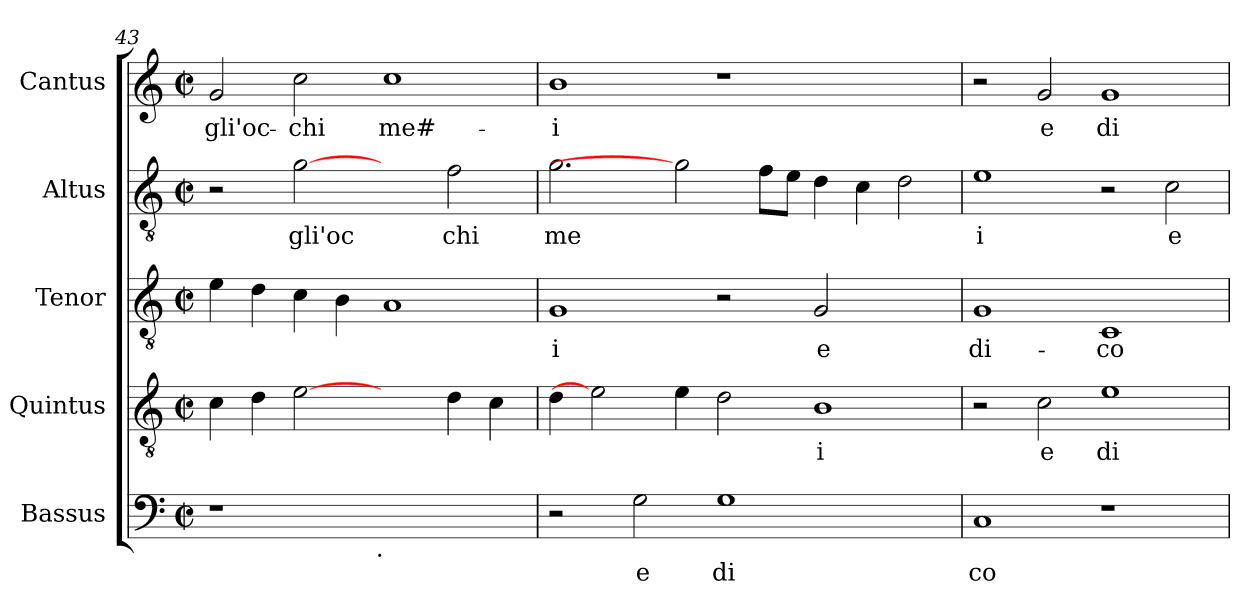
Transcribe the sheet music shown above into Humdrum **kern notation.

**kern	**text	**kern	**text	**kern	**text	**kern	**text	**kern	**text
*part5	*part5	*part4	*part4	*part3	*part3	*part2	*part2	*part1	*part1
*staff5	*staff5	*staff4	*staff4	*staff3	*staff3	*staff2	*staff2	*staff1	*staff1
*I"Bassus	*	*I"Quintus	*	*I"Tenor	*	*I"Altus	*	*I"Cantus	*
*clefF4	*	*clefGv2	*	*clefGv2	*	*clefGv2	*	*clefG2	*
*k[]	*	*k[]	*	*k[]	*	*k[]	*	*k[]	*
*C:	*	*C:	*	*C:	*	*C:	*	*C:	*
*M2/2	*	*M2/2	*	*M2/2	*	*M2/2	*	*M2/2	*
*met(c|)	*	*met(c|)	*	*met(c|)	*	*met(c|)	*	*met(c|)	*
=43	=43	=43	=43	=43	=43	=43	=43	=43	=43
!	!	!	!LO:LY:b	!	!LO:LY:b:cj	!	!	!	!LO:LY:b:cj
*^	*	*	*	*	*	*	*	*	*
1r	2ryy	.	4c\	.	4e\	--	2r	.	2g/	gli'oc-
!	!	!	!	!LO:LY:b	!	!LO:LY:b:cj	!	!	!	!
.	.	.	4d\	.	4d\	--	.	.	.	.
!	!	!	!	!LO:LY:b	!	!LO:LY:b:cj	!	!LO:LY:b:cj	!	!LO:LY:b:cj
.	4ryy	.	[2e	.	4c\	--	[2g	gli'oc	2cc\	-chi
!	!	!	!	!	!	!LO:LY:b:cj	!	!	!	!
.	8...ryy	.	.	.	4B\	--	.	.	.	.
!	!LO:TX:b:t=.	!	!	!	!	!	!	!	!	!
.	1ryy	.	.	.	.	.	.	.	.	.
!	!	!	!	!	!	!LO:LY:b:cj	!	!	!	!LO:LY:b:cj
1ryy	.	.	2ryy	.	1A	--	2ryy	.	1cc	me#-
!	!	!	!	!LO:LY:b	!	!	!	!LO:LY:b:cj	!	!
.	.	.	4d\	.	.	.	2f\	chi	.	.
!	!	!	!	!LO:LY:b	!	!	!	!	!	!
.	.	.	4c\	.	.	.	.	.	.	.
.	64ryy	.	.	.	.	.	.	.	.	.
=44	=44	=44	=44	=44	=44	=44	=44	=44	=44	=44
!	!	!	!	!LO:LY:b	!	!LO:LY:b:cj	!	!LO:LY:b:cj	!	!LO:LY:b:cj
*v	*v	*	*	*	*	*	*	*	*	*
2r	.	4d\	.	1G	-i	2.g\	me	1b	-i
.	.	2e]	.	.	.	.	.	.	.
!	!LO:LY:b:cj	!	!	!	!	!	!	!	!
2G\	e	.	.	.	.	.	.	.	.
!	!	!	!LO:LY:b	!	!	!	!	!	!
.	.	4e\	.	.	.	2g]	.	.	.
!	!LO:LY:b:cj	!	!LO:LY:b	!	!	!	!	!	!
1G	di	2d\	.	2r	.	.	.	1r	.
!	!	!	!	!	!	!	!LO:LY:b:cj	!	!
.	.	.	.	.	.	8f\L	.	.	.
!	!	!	!	!	!	!	!LO:LY:b:cj	!	!
.	.	.	.	.	.	8e\J	.	.	.
!	!	!	!LO:LY:b	!	!LO:LY:b:cj	!	!LO:LY:b:cj	!	!
.	.	1B	i	2G/	e	4d\	.	.	.
!	!	!	!	!	!	!	!LO:LY:b:cj	!	!
.	.	.	.	.	.	4c\	.	.	.
!	!	!	!	!	!	!	!LO:LY:b:cj	!	!
2ryy	.	.	.	2ryy	.	2d\	.	2ryy	.
=45	=45	=45	=45	=45	=45	=45	=45	=45	=45
!	!LO:LY:b:cj	!	!	!	!LO:LY:b:cj	!	!LO:LY:b:cj	!	!
1C	co	2r	.	1G	di-	1e	i	2r	.
!	!	!	!LO:LY:b	!	!	!	!	!	!LO:LY:b:cj
.	.	2c\	e	.	.	.	.	2g/	e
!	!	!	!LO:LY:b	!	!LO:LY:b:cj	!	!	!	!LO:LY:b:cj
1r	.	1e	di	1C	-co	2r	.	1g	di-
!	!	!	!	!	!	!	!LO:LY:b:cj	!	!
.	.	.	.	.	.	2c\	e	.	.
=	=	=	=	=	=	=	=	=	=
*-	*-	*-	*-	*-	*-	*-	*-	*-	*-
